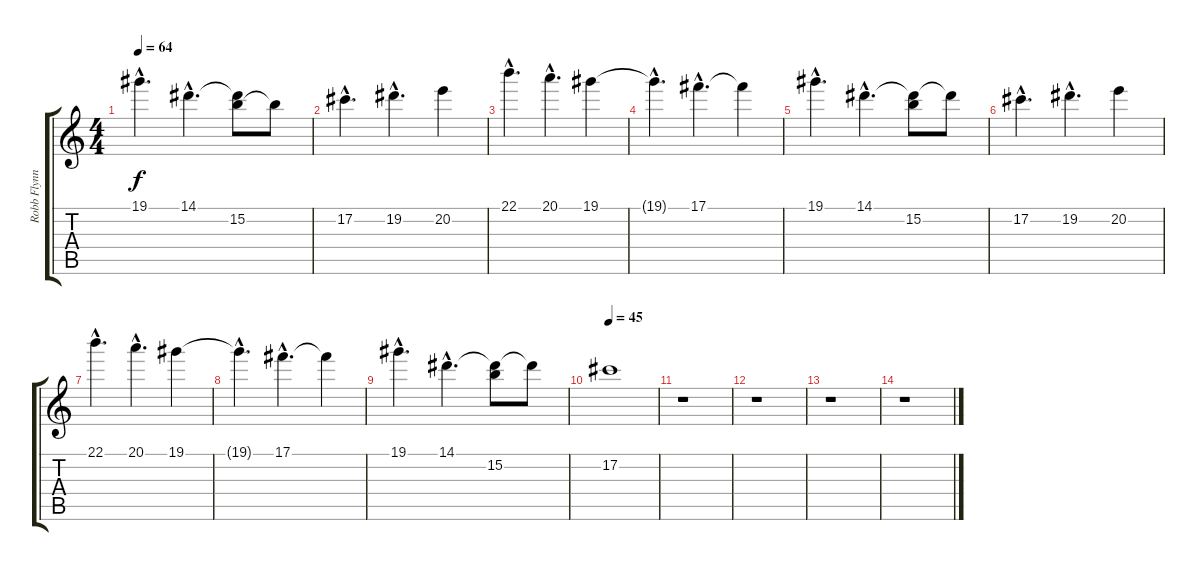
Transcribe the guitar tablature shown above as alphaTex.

\track ("Robb Flynn" "Robb Flynn") {instrument electricguitarjazz}
\staff {score tabs}
\tuning (Db4 Ab3 E3 B2 Gb2 B1) {hide}
\ts (4 4)
\tempo 64
\clef g2
\ks c
19.1{hac}.4{d dy f} 14.1{hac}.4{d} (14.1{t} 15.2).8 15.2{t}.8 |
17.2{hac}.4{d volume 10} 19.2{hac}.4{d} 20.2.4 |
22.1{hac}.4{d volume 10} 20.1{hac}.4{d} 19.1.4 |
19.1{hac t}.4{d volume 10} 17.1{hac}.4{d} 17.1{t}.4 |
19.1{hac}.4{d} 14.1{hac}.4{d} (14.1{t} 15.2).8 14.1{t}.8 |
17.2{hac}.4{d volume 10} 19.2{hac}.4{d} 20.2.4 |
22.1{hac}.4{d volume 10} 20.1{hac}.4{d} 19.1.4 |
19.1{hac t}.4{d volume 10} 17.1{hac}.4{d} 17.1{t}.4 |
19.1{hac}.4{d} 14.1{hac}.4{d} (14.1{t} 15.2).8 14.1{t}.8 |
\tempo 45
17.2.1 |
r.1 |
r.1 |
r.1 |
r.1
